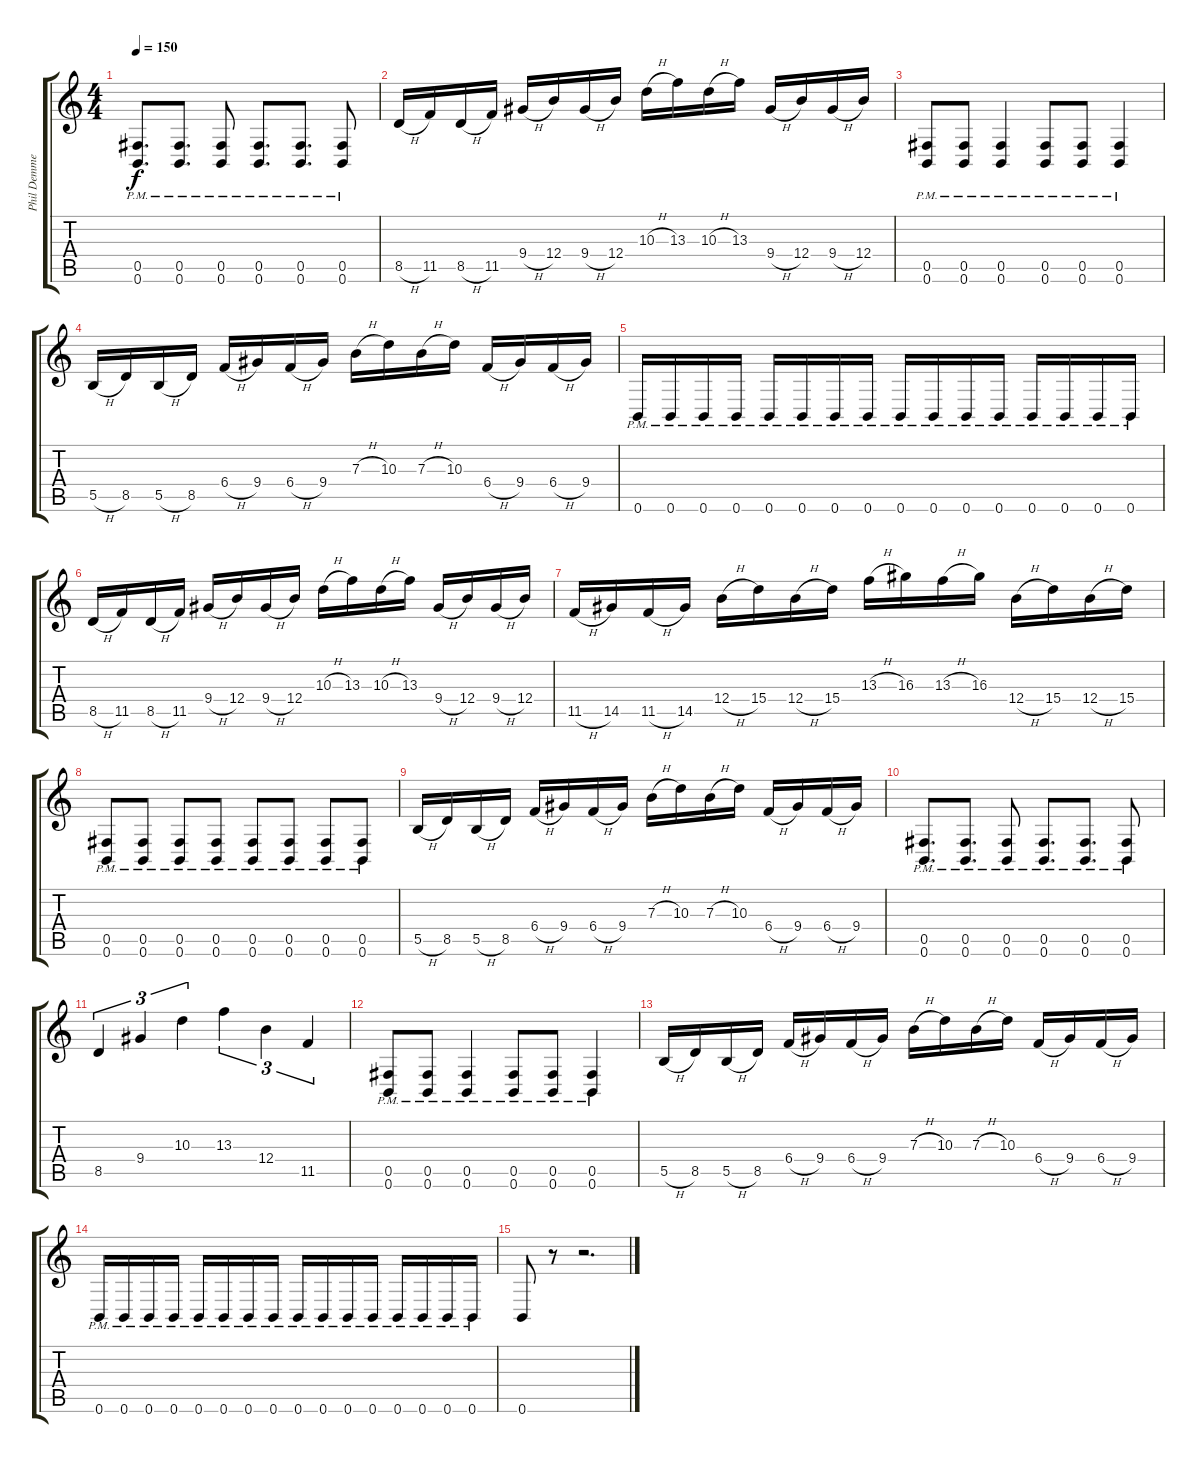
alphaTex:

\track ("Phil Demmel" "Phil Demme") {instrument distortionguitar}
\staff {score tabs}
\tuning (Db4 Ab3 E3 B2 Gb2 B1) {hide}
\ts (4 4)
\tempo 150
\clef g2
\ks c
(0.5{pm} 0.6{pm}).8{d dy f} (0.5{pm} 0.6{pm}).8{d} (0.5{pm} 0.6{pm}).8 (0.5{pm} 0.6{pm}).8{d} (0.5{pm} 0.6{pm}).8{d} (0.5{pm} 0.6{pm}).8 |
8.5{h}.16 11.5.16 8.5{h}.16 11.5.16 9.4{h}.16 12.4.16 9.4{h}.16 12.4.16 10.3{h}.16 13.3.16 10.3{h}.16 13.3.16 9.4{h}.16 12.4.16 9.4{h}.16 12.4.16 |
(0.5{pm} 0.6{pm}).8 (0.5{pm} 0.6{pm}).8 (0.5{pm} 0.6{pm}).4 (0.5{pm} 0.6{pm}).8 (0.5{pm} 0.6{pm}).8 (0.5{pm} 0.6{pm}).4 |
5.5{h}.16 8.5.16 5.5{h}.16 8.5.16 6.4{h}.16 9.4.16 6.4{h}.16 9.4.16 7.3{h}.16 10.3.16 7.3{h}.16 10.3.16 6.4{h}.16 9.4.16 6.4{h}.16 9.4.16 |
0.6{pm}.16 0.6{pm}.16 0.6{pm}.16 0.6{pm}.16 0.6{pm}.16 0.6{pm}.16 0.6{pm}.16 0.6{pm}.16 0.6{pm}.16 0.6{pm}.16 0.6{pm}.16 0.6{pm}.16 0.6{pm}.16 0.6{pm}.16 0.6{pm}.16 0.6{pm}.16 |
8.5{h}.16 11.5.16 8.5{h}.16 11.5.16 9.4{h}.16 12.4.16 9.4{h}.16 12.4.16 10.3{h}.16 13.3.16 10.3{h}.16 13.3.16 9.4{h}.16 12.4.16 9.4{h}.16 12.4.16 |
11.5{h}.16 14.5.16 11.5{h}.16 14.5.16 12.4{h}.16 15.4.16 12.4{h}.16 15.4.16 13.3{h}.16 16.3.16 13.3{h}.16 16.3.16 12.4{h}.16 15.4.16 12.4{h}.16 15.4.16 |
(0.5{pm} 0.6{pm}).8 (0.5{pm} 0.6{pm}).8 (0.5{pm} 0.6{pm}).8 (0.5{pm} 0.6{pm}).8 (0.5{pm} 0.6{pm}).8 (0.5{pm} 0.6{pm}).8 (0.5{pm} 0.6{pm}).8 (0.5{pm} 0.6{pm}).8 |
5.5{h}.16 8.5.16 5.5{h}.16 8.5.16 6.4{h}.16 9.4.16 6.4{h}.16 9.4.16 7.3{h}.16 10.3.16 7.3{h}.16 10.3.16 6.4{h}.16 9.4.16 6.4{h}.16 9.4.16 |
(0.5{pm} 0.6{pm}).8{d} (0.5{pm} 0.6{pm}).8{d} (0.5{pm} 0.6{pm}).8 (0.5{pm} 0.6{pm}).8{d} (0.5{pm} 0.6{pm}).8{d} (0.5{pm} 0.6{pm}).8 |
8.5.4{tu (3 2)} 9.4.4{tu (3 2)} 10.3.4{tu (3 2)} 13.3.4{tu (3 2)} 12.4.4{tu (3 2)} 11.5.4{tu (3 2)} |
(0.5{pm} 0.6{pm}).8 (0.5{pm} 0.6{pm}).8 (0.5{pm} 0.6{pm}).4 (0.5{pm} 0.6{pm}).8 (0.5{pm} 0.6{pm}).8 (0.5{pm} 0.6{pm}).4 |
5.5{h}.16 8.5.16 5.5{h}.16 8.5.16 6.4{h}.16 9.4.16 6.4{h}.16 9.4.16 7.3{h}.16 10.3.16 7.3{h}.16 10.3.16 6.4{h}.16 9.4.16 6.4{h}.16 9.4.16 |
0.6{pm}.16 0.6{pm}.16 0.6{pm}.16 0.6{pm}.16 0.6{pm}.16 0.6{pm}.16 0.6{pm}.16 0.6{pm}.16 0.6{pm}.16 0.6{pm}.16 0.6{pm}.16 0.6{pm}.16 0.6{pm}.16 0.6{pm}.16 0.6{pm}.16 0.6{pm}.16 |
0.6.8 r.8 r.2{d}
